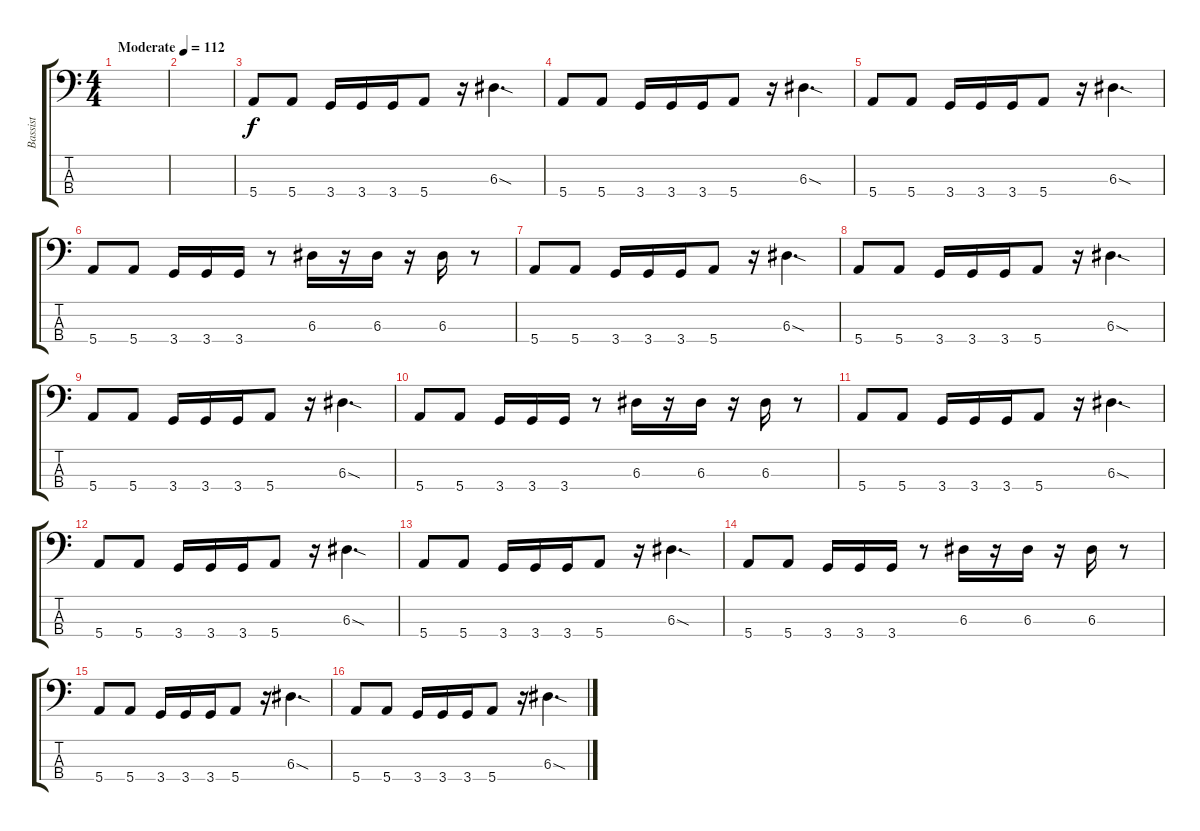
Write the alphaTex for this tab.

\track ("Bassist" "Bassist") {instrument slapbass2}
\staff {score tabs}
\tuning (G2 D2 A1 E1) {hide}
\ts (4 4)
\tempo (112 "Moderate")
\clef f4
\ks c
|
|
5.4.8 5.4.8 3.4.16 3.4.16 3.4.16 5.4.8 r.16 6.3{sod}.4{d} |
5.4.8 5.4.8 3.4.16 3.4.16 3.4.16 5.4.8 r.16 6.3{sod}.4{d} |
5.4.8 5.4.8 3.4.16 3.4.16 3.4.16 5.4.8 r.16 6.3{sod}.4{d} |
5.4.8 5.4.8 3.4.16 3.4.16 3.4.16 r.8 6.3.16 r.16 6.3.16 r.16 6.3.16 r.8 |
5.4.8 5.4.8 3.4.16 3.4.16 3.4.16 5.4.8 r.16 6.3{sod}.4{d} |
5.4.8 5.4.8 3.4.16 3.4.16 3.4.16 5.4.8 r.16 6.3{sod}.4{d} |
5.4.8 5.4.8 3.4.16 3.4.16 3.4.16 5.4.8 r.16 6.3{sod}.4{d} |
5.4.8 5.4.8 3.4.16 3.4.16 3.4.16 r.8 6.3.16 r.16 6.3.16 r.16 6.3.16 r.8 |
5.4.8 5.4.8 3.4.16 3.4.16 3.4.16 5.4.8 r.16 6.3{sod}.4{d} |
5.4.8 5.4.8 3.4.16 3.4.16 3.4.16 5.4.8 r.16 6.3{sod}.4{d} |
5.4.8 5.4.8 3.4.16 3.4.16 3.4.16 5.4.8 r.16 6.3{sod}.4{d} |
5.4.8 5.4.8 3.4.16 3.4.16 3.4.16 r.8 6.3.16 r.16 6.3.16 r.16 6.3.16 r.8 |
5.4.8 5.4.8 3.4.16 3.4.16 3.4.16 5.4.8 r.16 6.3{sod}.4{d} |
5.4.8 5.4.8 3.4.16 3.4.16 3.4.16 5.4.8 r.16 6.3{sod}.4{d}
